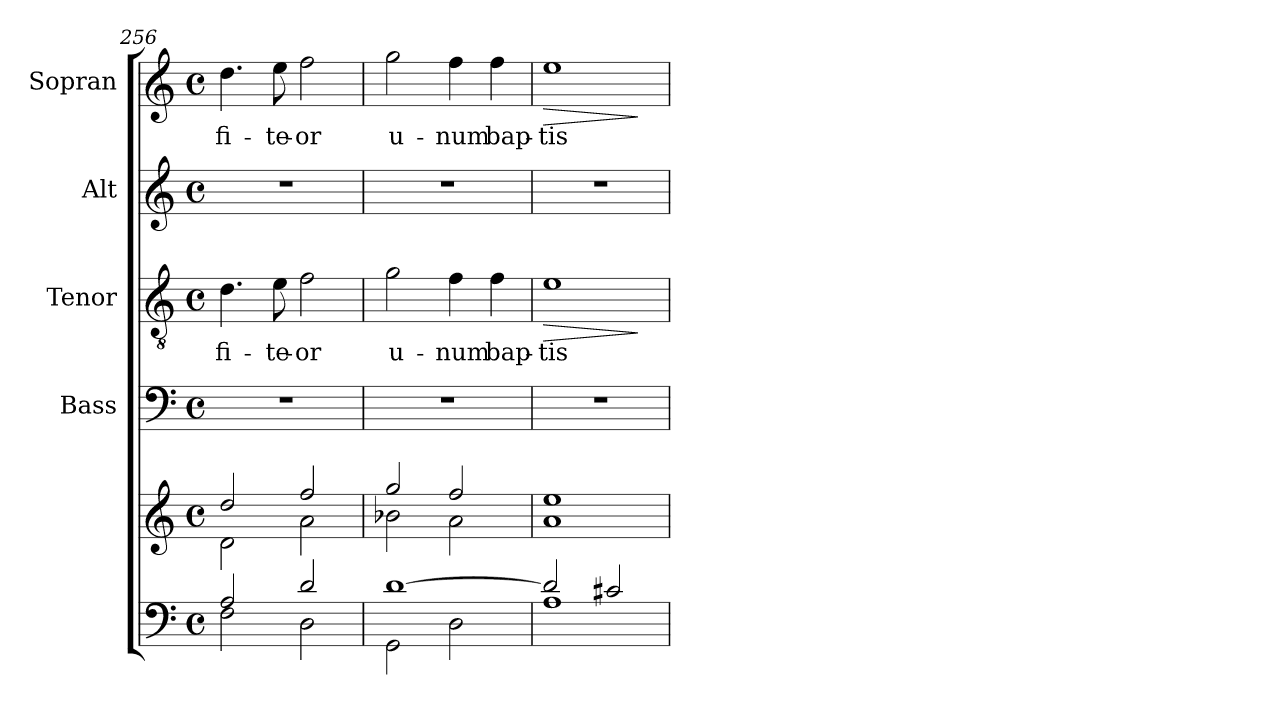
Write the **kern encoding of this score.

**kern	**kern	**kern	**kern	**text	**dynam	**kern	**kern	**text	**dynam
*part5	*part5	*part4	*part3	*part3	*part3	*part2	*part1	*part1	*part1
*staff6	*staff5	*staff4	*staff3	*staff3	*staff3	*staff2	*staff1	*staff1	*staff1
*	*	*I"Bass	*I"Tenor	*	*	*I"Alt	*I"Sopran	*	*
*	*	*I'B.	*I'T.	*	*	*I'A.	*I'S.	*	*
*clefF4	*clefG2	*clefF4	*clefGv2	*	*	*clefG2	*clefG2	*	*
*k[]	*k[]	*k[]	*k[]	*	*	*k[]	*k[]	*	*
*C:	*C:	*C:	*C:	*	*	*C:	*C:	*	*
*M4/4	*M4/4	*M4/4	*M4/4	*	*	*M4/4	*M4/4	*	*
*met(c)	*met(c)	*met(c)	*met(c)	*	*	*met(c)	*met(c)	*	*
=256	=256	=256	=256	=256	=256	=256	=256	=256	=256
*^	*^	*	*	*	*	*	*	*	*
!	!	!	!	!	!	!LO:LY:b	!	!	!	!LO:LY:b	!
2A/	2F\	2dd/	2d\	1r	4.d\	-fi-	.	1r	4.dd\	-fi-	.
!	!	!	!	!	!	!LO:LY:b	!	!	!	!LO:LY:b	!
.	.	.	.	.	8e\	-te-	.	.	8ee\	-te-	.
!	!	!	!	!	!	!LO:LY:b	!	!	!	!LO:LY:b	!
2d/	2D\	2ff/	2a\	.	2f\	-or	.	.	2ff\	-or	.
=257	=257	=257	=257	=257	=257	=257	=257	=257	=257	=257	=257
!	!	!	!	!	!	!LO:LY:b	!	!	!	!LO:LY:b	!
[>1d	2GG\	2gg/	2b-X\	1r	2g\	u-	.	1r	2gg\	u-	.
!	!	!	!	!	!	!LO:LY:b	!	!	!	!LO:LY:b	!
.	2D\	2ff/	2a\	.	4f\	-num	.	.	4ff\	-num	.
!	!	!	!	!	!	!LO:LY:b	!	!	!	!LO:LY:b	!
.	.	.	.	.	4f\	bap-	.	.	4ff\	bap-	.
=258	=258	=258	=258	=258	=258	=258	=258	=258	=258	=258	=258
!	!	!	!	!	!	!LO:LY:b	!LO:HP:b	!	!	!LO:LY:b	!LO:HP:b
2d/]	1A	1ee	1a	1r	1e	-tis-	>	1r	1ee	-tis-	>
2c#X/	.	.	.	.	.	.	.	.	.	.	.
*v	*v	*	*	*	*	*	*	*	*	*	*
*	*v	*v	*	*	*	*	*	*	*	*
.	.	.	.	.	]	.	.	.	]
=	=	=	=	=	=	=	=	=	=
*-	*-	*-	*-	*-	*-	*-	*-	*-	*-
